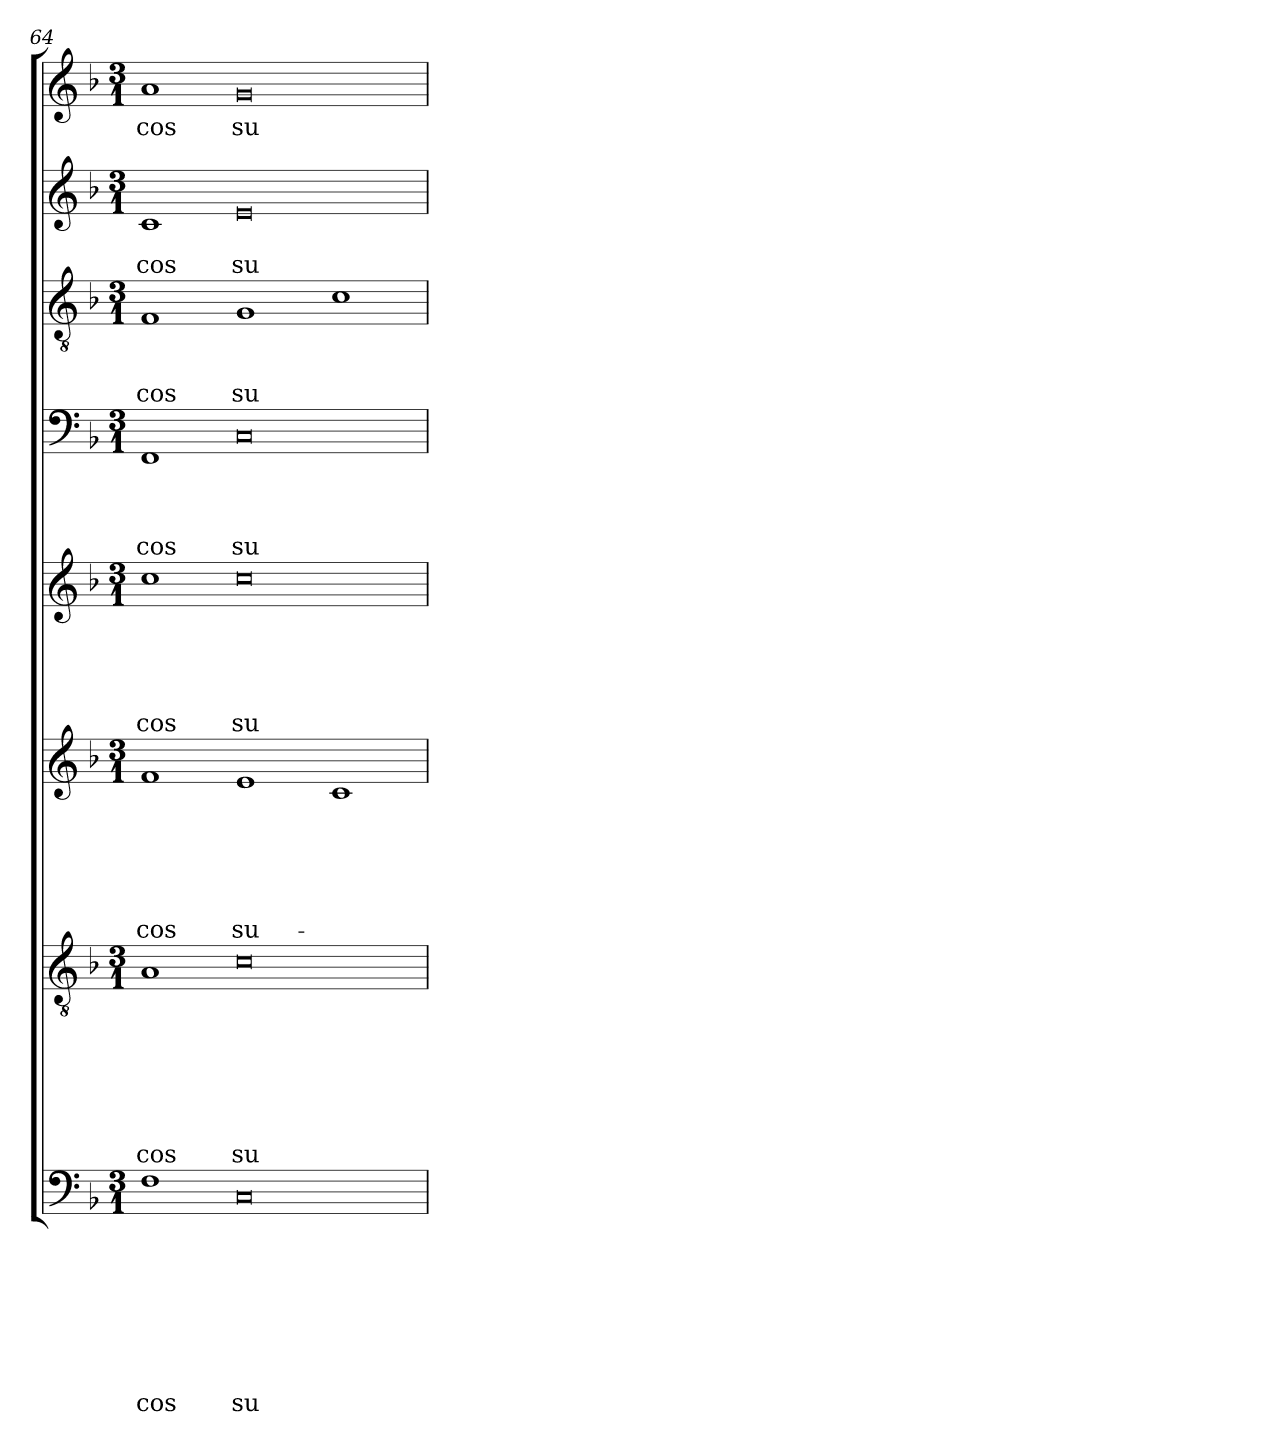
**kern	**text	**text	**text	**text	**text	**text	**text	**text	**kern	**text	**text	**text	**text	**text	**text	**text	**kern	**text	**text	**text	**text	**text	**text	**kern	**text	**text	**text	**text	**text	**kern	**text	**text	**text	**text	**kern	**text	**text	**text	**kern	**text	**text	**kern	**text
*part8	*part8	*part8	*part8	*part8	*part8	*part8	*part8	*part8	*part7	*part7	*part7	*part7	*part7	*part7	*part7	*part7	*part6	*part6	*part6	*part6	*part6	*part6	*part6	*part5	*part5	*part5	*part5	*part5	*part5	*part4	*part4	*part4	*part4	*part4	*part3	*part3	*part3	*part3	*part2	*part2	*part2	*part1	*part1
*staff8	*staff8	*staff8	*staff8	*staff8	*staff8	*staff8	*staff8	*staff8	*staff7	*staff7	*staff7	*staff7	*staff7	*staff7	*staff7	*staff7	*staff6	*staff6	*staff6	*staff6	*staff6	*staff6	*staff6	*staff5	*staff5	*staff5	*staff5	*staff5	*staff5	*staff4	*staff4	*staff4	*staff4	*staff4	*staff3	*staff3	*staff3	*staff3	*staff2	*staff2	*staff2	*staff1	*staff1
*clefF4	*	*	*	*	*	*	*	*	*clefGv2	*	*	*	*	*	*	*	*clefG2	*	*	*	*	*	*	*clefG2	*	*	*	*	*	*clefF4	*	*	*	*	*clefGv2	*	*	*	*clefG2	*	*	*clefG2	*
*k[b-]	*	*	*	*	*	*	*	*	*k[b-]	*	*	*	*	*	*	*	*k[b-]	*	*	*	*	*	*	*k[b-]	*	*	*	*	*	*k[b-]	*	*	*	*	*k[b-]	*	*	*	*k[b-]	*	*	*k[b-]	*
*F:	*	*	*	*	*	*	*	*	*F:	*	*	*	*	*	*	*	*F:	*	*	*	*	*	*	*F:	*	*	*	*	*	*F:	*	*	*	*	*F:	*	*	*	*F:	*	*	*F:	*
*M3/1	*	*	*	*	*	*	*	*	*M3/1	*	*	*	*	*	*	*	*M3/1	*	*	*	*	*	*	*M3/1	*	*	*	*	*	*M3/1	*	*	*	*	*M3/1	*	*	*	*M3/1	*	*	*M3/1	*
=64	=64	=64	=64	=64	=64	=64	=64	=64	=64	=64	=64	=64	=64	=64	=64	=64	=64	=64	=64	=64	=64	=64	=64	=64	=64	=64	=64	=64	=64	=64	=64	=64	=64	=64	=64	=64	=64	=64	=64	=64	=64	=64	=64
!	!	!	!	!	!	!	!	!LO:LY:b	!	!	!	!	!	!	!	!LO:LY:b	!	!	!	!	!	!	!LO:LY:b	!	!	!	!	!	!LO:LY:b	!	!	!	!	!LO:LY:b	!	!	!	!LO:LY:b	!	!	!LO:LY:b	!	!LO:LY:b
1F	.	.	.	.	.	.	.	cos	1A	.	.	.	.	.	.	-cos	1f	.	.	.	.	.	-cos	1cc	.	.	.	.	-cos	1FF	.	.	.	-cos	1F	.	.	cos	1c	.	cos	1a	cos
!	!	!	!	!	!	!	!	!LO:LY:b	!	!	!	!	!	!	!	!LO:LY:b	!	!	!	!	!	!	!LO:LY:b	!	!	!	!	!	!LO:LY:b	!	!	!	!	!LO:LY:b	!	!	!	!LO:LY:b	!	!	!LO:LY:b	!	!LO:LY:b
0C	.	.	.	.	.	.	.	su	0c	.	.	.	.	.	.	su-	1e	.	.	.	.	.	su-	0cc	.	.	.	.	su-	0C	.	.	.	su-	1G	.	.	su	0e	.	su	0g	su
.	.	.	.	.	.	.	.	.	.	.	.	.	.	.	.	.	1c	.	.	.	.	.	.	.	.	.	.	.	.	.	.	.	.	.	1c	.	.	.	.	.	.	.	.
=	=	=	=	=	=	=	=	=	=	=	=	=	=	=	=	=	=	=	=	=	=	=	=	=	=	=	=	=	=	=	=	=	=	=	=	=	=	=	=	=	=	=	=
*-	*-	*-	*-	*-	*-	*-	*-	*-	*-	*-	*-	*-	*-	*-	*-	*-	*-	*-	*-	*-	*-	*-	*-	*-	*-	*-	*-	*-	*-	*-	*-	*-	*-	*-	*-	*-	*-	*-	*-	*-	*-	*-	*-
